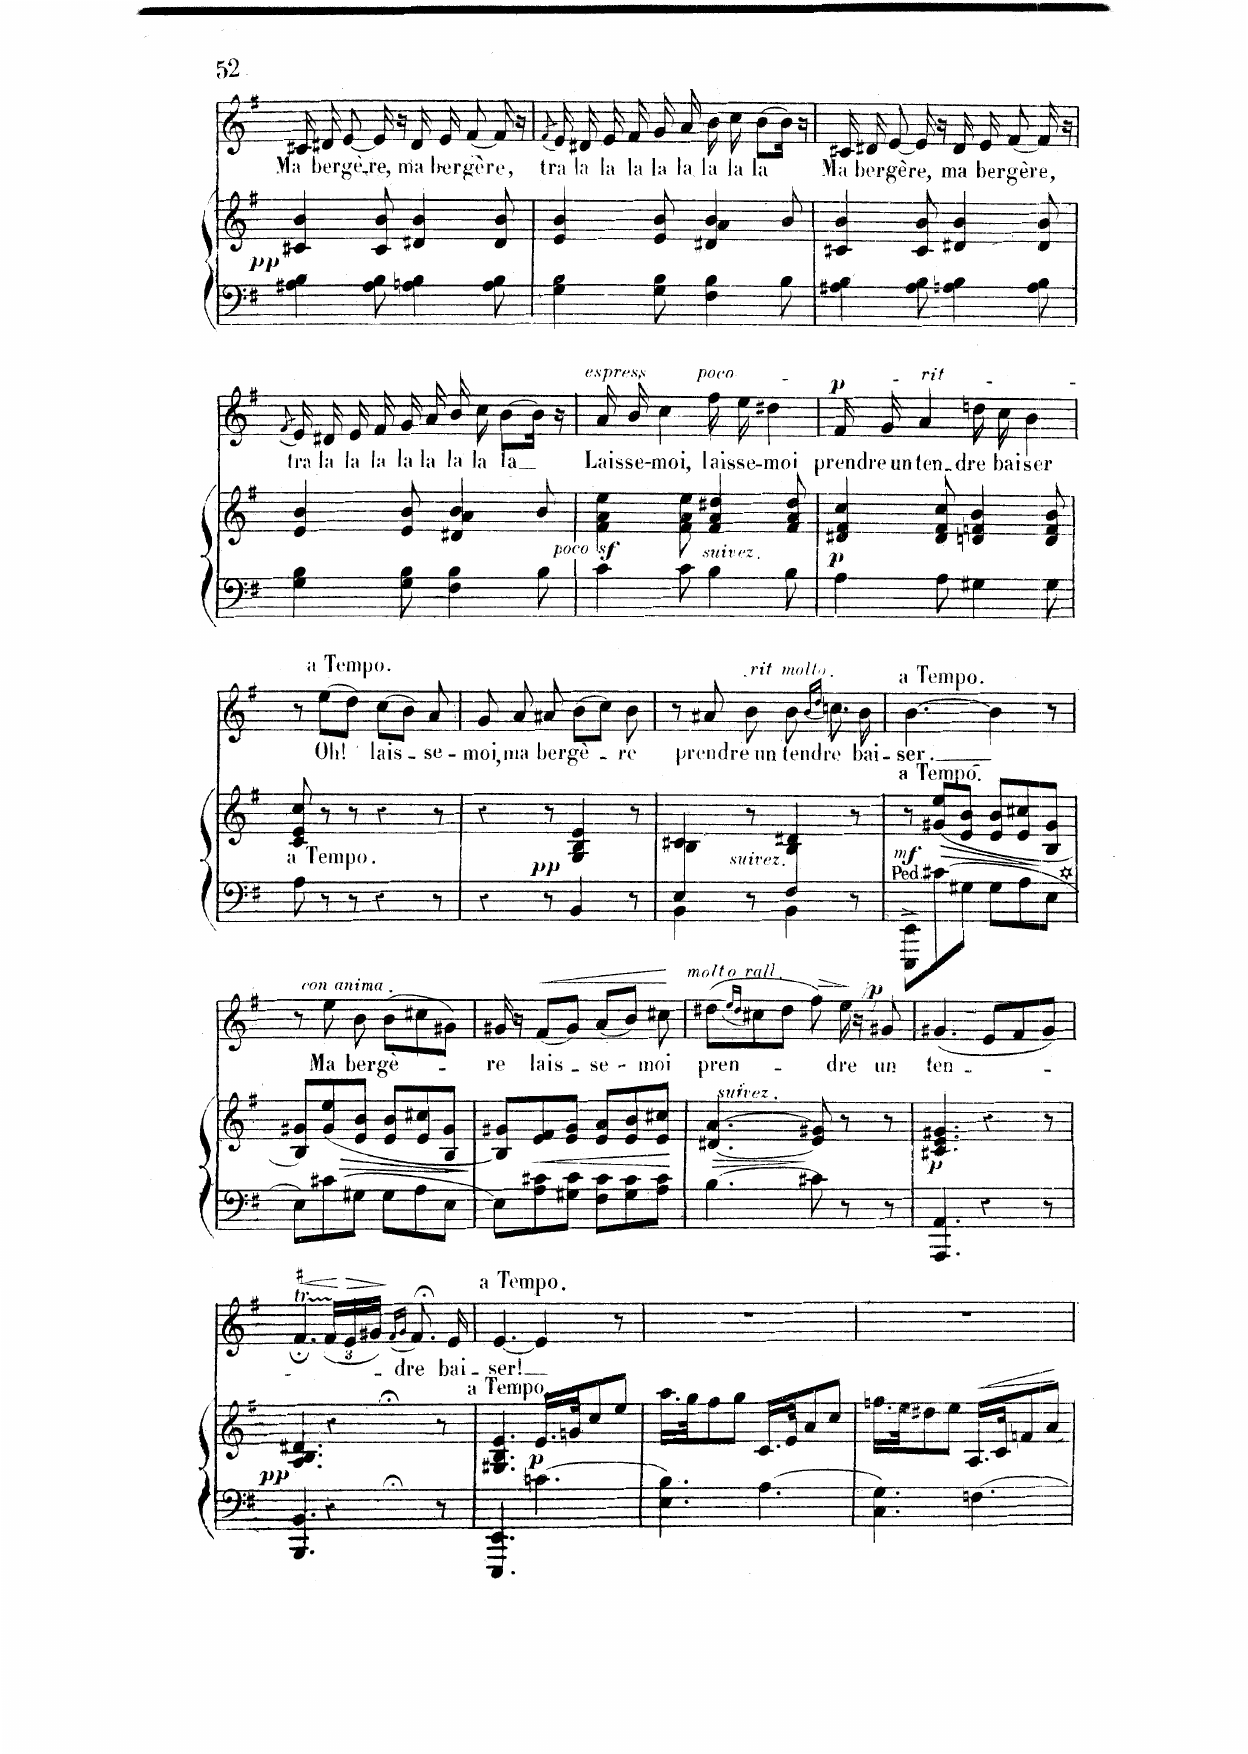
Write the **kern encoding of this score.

**kern	**kern	**dynam	**kern	**text	**dynam
*part2	*part2	*part2	*part1	*part1	*part1
*staff3	*staff2	*staff2/3	*staff1	*staff1	*staff1
*I"Piano	*	*	*I"Chant Voice	*	*
*I'Pno	*	*	*	*	*
*clefF4	*clefG2	*	*clefG2	*	*
*k[f#]	*k[f#]	*	*k[f#]	*	*
*M6/8	*M6/8	*	*M6/8	*	*
=15	=15	=15	=15	=15	=15
!	!	!LO:DY:b	!	!	!
4A#X\ 4B\	4c#X/ 4b/	pp	16c#X/	Ma	.
.	.	.	16d#X/	ber-	.
.	.	.	[8e/	-gère	.
8A#\ 8B\	8c#/ 8b/	.	16e/]	.	.
.	.	.	16r	.	.
4An\ 4B\	4d#X/ 4b/	.	16d#/	ma	.
.	.	.	16e/	ber-	.
.	.	.	[8f#/	-gère,	.
8A\ 8B\	8d#/ 8b/	.	16f#/]	.	.
.	.	.	16r	.	.
=16	=16	=16	=16	=16	=16
.	.	.	(8qf#/	.	.
4G\ 4B\	4e/ 4b/	.	16e/)	tra	.
.	.	.	16d#X/	la	.
.	.	.	16e/	la	.
.	.	.	16f#/	la	.
8G\ 8B\	8e/ 8b/	.	16g/	la	.
.	.	.	16a/	la	.
4F#\ 4B\	4d#X/ 4a/ 4b/	.	16b\	la	.
.	.	.	16cc\	la	.
.	.	.	[8b\L	la	.
8B\	8b/	.	16b\Jk]	.	.
.	.	.	16r	.	.
=17	=17	=17	=17	=17	=17
4A#X\ 4B\	4c#X/ 4b/	.	16c#X/	Ma	.
.	.	.	16d#X/	ber-	.
.	.	.	[8e/	-gère,	.
8A#\ 8B\	8c#/ 8b/	.	16e/]	.	.
.	.	.	16r	.	.
4An\ 4B\	4d#X/ 4b/	.	16d#/	ma	.
.	.	.	16e/	ber-	.
.	.	.	[8f#/	-gère,	.
8A\ 8B\	8d#/ 8b/	.	16f#/]	.	.
.	.	.	16r	.	.
=18	=18	=18	=18	=18	=18
.	.	.	(8qf#/	.	.
4G\ 4B\	4e/ 4b/	.	16e/)	tra	.
.	.	.	16d#X/	la	.
.	.	.	16e/	la	.
.	.	.	16f#/	la	.
8G\ 8B\	8e/ 8b/	.	16g/	la	.
.	.	.	16a/	la	.
4F#\ 4B\	4d#X/ 4a/ 4b/	.	16b/	la	.
.	.	.	16cc\	la	.
.	.	.	[8b\L	la	.
8B\	8b/	.	16b\Jk]	.	.
.	.	.	16r	.	.
=19	=19	=19	=19	=19	=19
!	!	!	!LO:TX:i:t=espress	!	!
!	!	!LO:DY:b	!	!	!
4c\	4f#\z< 4a\z< 4ee\z<	other-dynamics	16a/	Lais-	.
.	.	.	16b/	-se-	.
.	.	.	4cc\	-moi,	.
8c\	8f#\ 8a\ 8ee\	.	.	.	.
!	!	!	!LO:TX:a:t=poco rit	!	!
!	!LO:TX:i:t=suivez	!	!	!	!
4B\	4f#/ 4a/ 4dd#X/	.	16ff#\	lais-	.
.	.	.	16ee\	-se-	.
.	.	.	4dd#X\	-moi	.
8B\	8f#/ 8a/ 8dd#/	.	.	.	.
=20	=20	=20	=20	=20	=20
!	!	!LO:DY:b	!	!	!LO:DY:a
4A\	4d#X/ 4f#/ 4cc/	p	16f#/	pren-	p
.	.	.	16g/	dre un	.
.	.	.	4a/	ten-	.
8A\	8d#/ 8f#/ 8cc/	.	.	.	.
4G#X\	4dn/ 4fn/ 4b/	.	16ddn\	-dre	.
.	.	.	16cc\	bai-	.
.	.	.	4b\	-ser	.
8G#\	8d/ 8f/ 8b/	.	.	.	.
=21	=21	=21	=21	=21	=21
8A\	8c/ 8e/ 8cc/	.	8r	.	.
!	!	!	!LO:TX:a:B:t=a Tempo	!	!
8r	8r	.	(8ee\L	Oh!	.
8r	8r	.	8dd\J)	.	.
4r	4r	.	(8cc\L	lais-	.
.	.	.	8b\J)	.	.
8r	8r	.	8a/	-se-	.
=22	=22	=22	=22	=22	=22
4r	4r	.	8g/	-moi,	.
.	.	.	8a/	ma	.
8r	8r	.	8a#X/	ber-	.
!	!	!LO:DY:b	!	!	!
4BB/	4G/ 4B/ 4e/	pp	(8b\L	-gè-	.
.	.	.	8cc\J)	.	.
8r	8r	.	8b\	-re	.
=23	=23	=23	=23	=23	=23
*^	*	*	*	*	*
4E\	4BB\	4B/ 4c#X/	.	8r	.	.
.	.	.	.	8a#X/	pren-	.
!	!	!	!	!LO:TX:a:i:t=rit molto	!	!
!	!	!LO:TX:i:t=suivez	!	!	!	!
8ryy	8r	8r	.	8b\	dre un	.
4F#\	4BB\	4B/ 4d#X/	.	8b\	ten-	.
.	.	.	.	(16qb/LL	.	.
.	.	.	.	16qdd/JJ)	.	.
.	.	.	.	8.ccn\	-dre	.
8ryy	8r	8r	.	.	.	.
.	.	.	.	16b\	bai-	.
*v	*v	*	*	*	*	*
=24	=24	=24	=24	=24	=24
!	!	!	!LO:TX:a:B:t=a Tempo	!	!
8EEE\^ 8EE\^L	8r	.	[4.b\	-ser.	.
!	!	!LO:HP:b	!	!	!
!	!	!LO:DY:n=1:b	!	!	!
8c#X\	(8g#X/ 8ee/L	> mf	.	.	.
8G#X\J	8e/ 8b/J	.	.	.	.
8G#\L	8e/ 8b/L	.	4b\]	.	.
8A\	8e/ 8cc#X/	.	.	.	.
8E\J	8B/ 8g#/J	]	8r	.	.
=25	=25	=25	=25	=25	=25
8E\L	8B/ 8g#X/L)	.	8r	.	.
!	!	!	!LO:TX:i:t=con anima	!	!
!	!	!LO:HP:b	!	!	!
8c#X\	(8g#/ 8ee/	>	8ee\	Ma	.
8G#X\J	8e/ 8b/J	.	8b\	ber-	.
8G#\L	8e/ 8b/L	.	(8b\L	-gè-	.
8A\	8e/ 8cc#X/	.	8cc#X\	.	.
8E\J	8B/ 8g#/J	.	8g#X\J)	.	.
.	.	]	.	.	.
=26	=26	=26	=26	=26	=26
8E\L	8c/ 8g#X/L)	.	16g#X/	-re	.
.	.	.	16r	.	.
!	!	!LO:HP:b	!	!	!LO:HP:b
8A\ 8c#X\	8e/ 8f#/	<	(8f#/L	lais-	<
8G#X\ 8c#\J	8e/ 8g#/J	.	8g#/J)	.	.
8F#\ 8c#\L	8e/ 8a/L	.	(8a/L	-se-	.
8G#\ 8c#\	8e/ 8b/	.	8b/J)	.	.
8A\ 8c#\J	8e/ 8cc#X/J	.	8cc#X\	-moi	.
.	.	[	.	.	[
=27	=27	=27	=27	=27	=27
!	!	!	!LO:TX:a:i:t=molto rall.	!	!
!	!LO:TX:i:t=suivez	!	!	!	!
!	!	!LO:HP:b	!	!	!
4.B\	((>4.d#X/ 4.a/	>	(8dd#X\L	pren-	.
.	.	.	(16qee/LL	.	.
.	.	.	16qdd#/JJ)	.	.
.	.	.	8cc#X\	.	.
.	.	.	8dd#\J	.	.
!	!	!	!	!	!LO:HP:b
8c#X\	8e/ 8g#X/))	]	8ff#\)	.	>
8r	8r	.	16ee\	-dre	]
.	.	.	16r	.	.
!	!	!	!	!	!LO:DY:a
8r	8r	.	8g#X/	un	p
=28	=28	=28	=28	=28	=28
!	!	!LO:DY:b	!	!	!
4.AAA/ 4.AA/	4.c#X/ 4.e/ 4.g#X/	p	(4.g#X/	ten-	.
4r	4r	.	8e/L	.	.
.	.	.	8f#/	.	.
8r	8r	.	8g#/J)	.	.
=29	=29	=29	=29	=29	=29
*^	*^	*	*	*	*
!	!	!	!	!	!LO:TX:a:t=♯	!	!
!	!	!	!	!LO:DY:b	!	!	!LO:HP:b
*	*	*	*	*	*^	*	*
4.BBB/ 4.BB/	2ryy	4.A/ 4.B/ 4.d#X/	2ryy	pp	4.f#;t/	4g#X\	.	<
.	.	.	.	.	.	2ryy	.	.
4r	.	4r	.	.	24f#/LL	.	.	.
!	!	!	!	!	!	!	!	!LO:HP:n=1:b
.	.	.	.	.	24e/	.	.	[ >
.	.	.	.	.	24g#X/JJ	.	.	.
.	.	.	.	.	[<16qf#/LL	.	.	.
.	.	.	.	.	16qg#/JJ	.	.	.
.	8r;<yy	.	8r;<yy	.	8.f#;</]	.	-dre	]
8r	8ryy	8r	8ryy	.	.	.	.	.
.	.	.	.	.	16e/	.	bai-	.
*v	*v	*	*	*	*v	*v	*	*
*	*v	*v	*	*	*	*
=30	=30	=30	=30	=30	=30
!	!	!	!LO:TX:a:B:t=a Tempo	!	!
4.EEE/ 4.EE/	4.G#X/ 4.B/ 4.e/	.	[4.e/	-ser!	.
4.cn\	16.e/LL	.	4e/]	.	.
.	32gn/JK	.	.	.	.
.	8cc/	.	.	.	.
.	8ee/J	.	8r	.	.
=31	=31	=31	=31	=31	=31
4.E\ 4.B\	16.aa\LL	.	2.r	.	.
.	32gg\JK	.	.	.	.
.	8ff#\	.	.	.	.
.	8gg\J	.	.	.	.
4.A\	16.c/LL	.	.	.	.
.	32e/JK	.	.	.	.
.	8a/	.	.	.	.
.	8cc/J	.	.	.	.
=32	=32	=32	=32	=32	=32
4.C\ 4.G\	16.ffn\LL	.	2.r	.	.
.	32ee\JK	.	.	.	.
.	8dd#X\	.	.	.	.
.	8ee\J	.	.	.	.
!	!	!LO:HP:b	!	!	!
4.Fn\	16.A/LL	<	.	.	.
.	32c/JK	.	.	.	.
.	8fn/	.	.	.	.
.	8a/J	.	.	.	.
.	.	[	.	.	.
=	=	=	=	=	=
*-	*-	*-	*-	*-	*-
